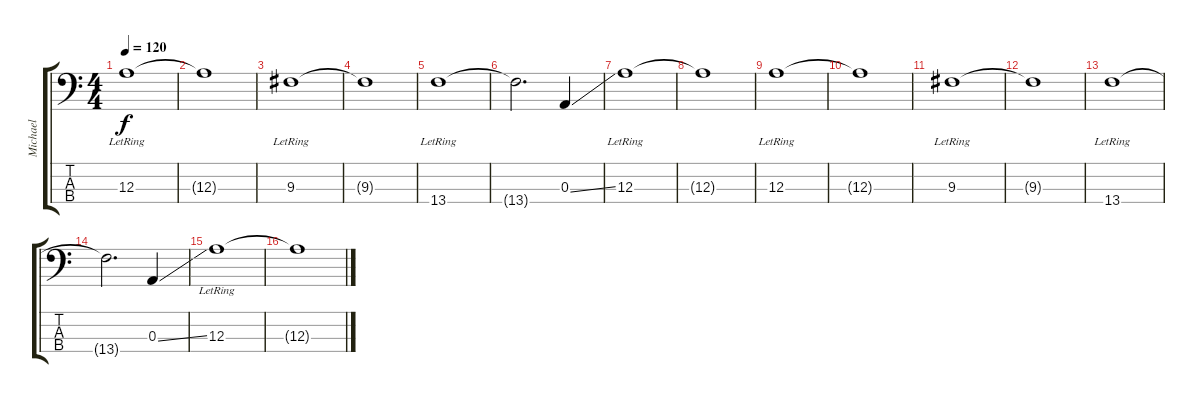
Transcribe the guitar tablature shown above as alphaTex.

\track ("Michael" "Michael") {instrument electricbasspick}
\staff {score tabs}
\tuning (G2 D2 A1 E1) {hide}
\ts (4 4)
\tempo 120
\clef f4
\ks c
12.3{lr}.1{dy f} |
12.3{t}.1 |
9.3{lr}.1 |
9.3{t}.1 |
13.4{lr}.1 |
13.4{t}.2{d} 0.3{ss}.4 |
12.3{lr}.1 |
12.3{t}.1 |
12.3{lr}.1 |
12.3{t}.1 |
9.3{lr}.1 |
9.3{t}.1 |
13.4{lr}.1 |
13.4{t}.2{d} 0.3{ss}.4 |
12.3{lr}.1 |
12.3{t}.1
